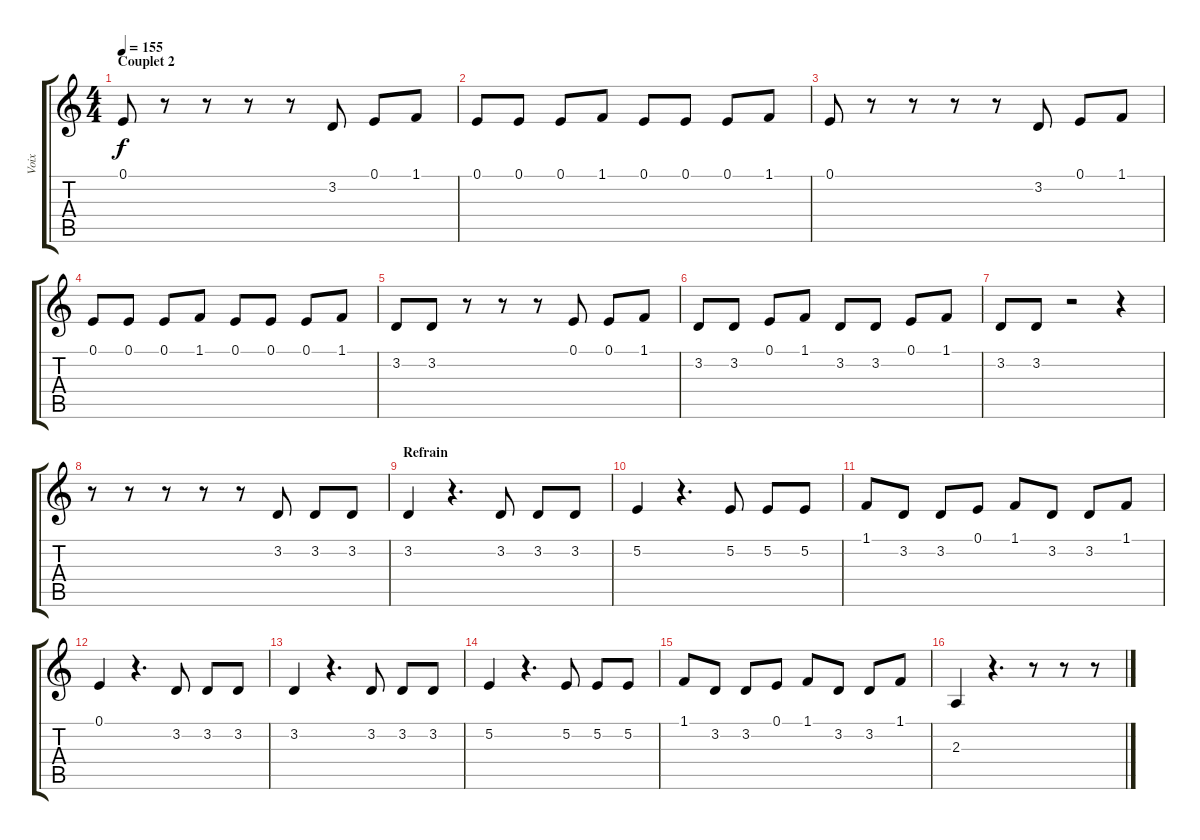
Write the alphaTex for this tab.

\track ("Voix" "Voix") {instrument lead6voice}
\staff {score tabs}
\tuning (E4 B3 G3 D3 A2 E2) {hide}
\ts (4 4)
\section ("" "Couplet 2")
\tempo 155
\clef g2
\ks c
0.1.8{dy f} r.8 r.8 r.8 r.8 3.2.8 0.1.8 1.1.8 |
0.1.8 0.1.8 0.1.8 1.1.8 0.1.8 0.1.8 0.1.8 1.1.8 |
0.1.8 r.8 r.8 r.8 r.8 3.2.8 0.1.8 1.1.8 |
0.1.8 0.1.8 0.1.8 1.1.8 0.1.8 0.1.8 0.1.8 1.1.8 |
3.2.8 3.2.8 r.8 r.8 r.8 0.1.8 0.1.8 1.1.8 |
3.2.8 3.2.8 0.1.8 1.1.8 3.2.8 3.2.8 0.1.8 1.1.8 |
3.2.8 3.2.8 r.2 r.4 |
r.8 r.8 r.8 r.8 r.8 3.2.8 3.2.8 3.2.8 |
\section ("" "Refrain")
3.2.4 r.4{d} 3.2.8 3.2.8 3.2.8 |
5.2.4 r.4{d} 5.2.8 5.2.8 5.2.8 |
1.1.8 3.2.8 3.2.8 0.1.8 1.1.8 3.2.8 3.2.8 1.1.8 |
0.1.4 r.4{d} 3.2.8 3.2.8 3.2.8 |
3.2.4 r.4{d} 3.2.8 3.2.8 3.2.8 |
5.2.4 r.4{d} 5.2.8 5.2.8 5.2.8 |
1.1.8 3.2.8 3.2.8 0.1.8 1.1.8 3.2.8 3.2.8 1.1.8 |
2.3.4 r.4{d} r.8 r.8 r.8
